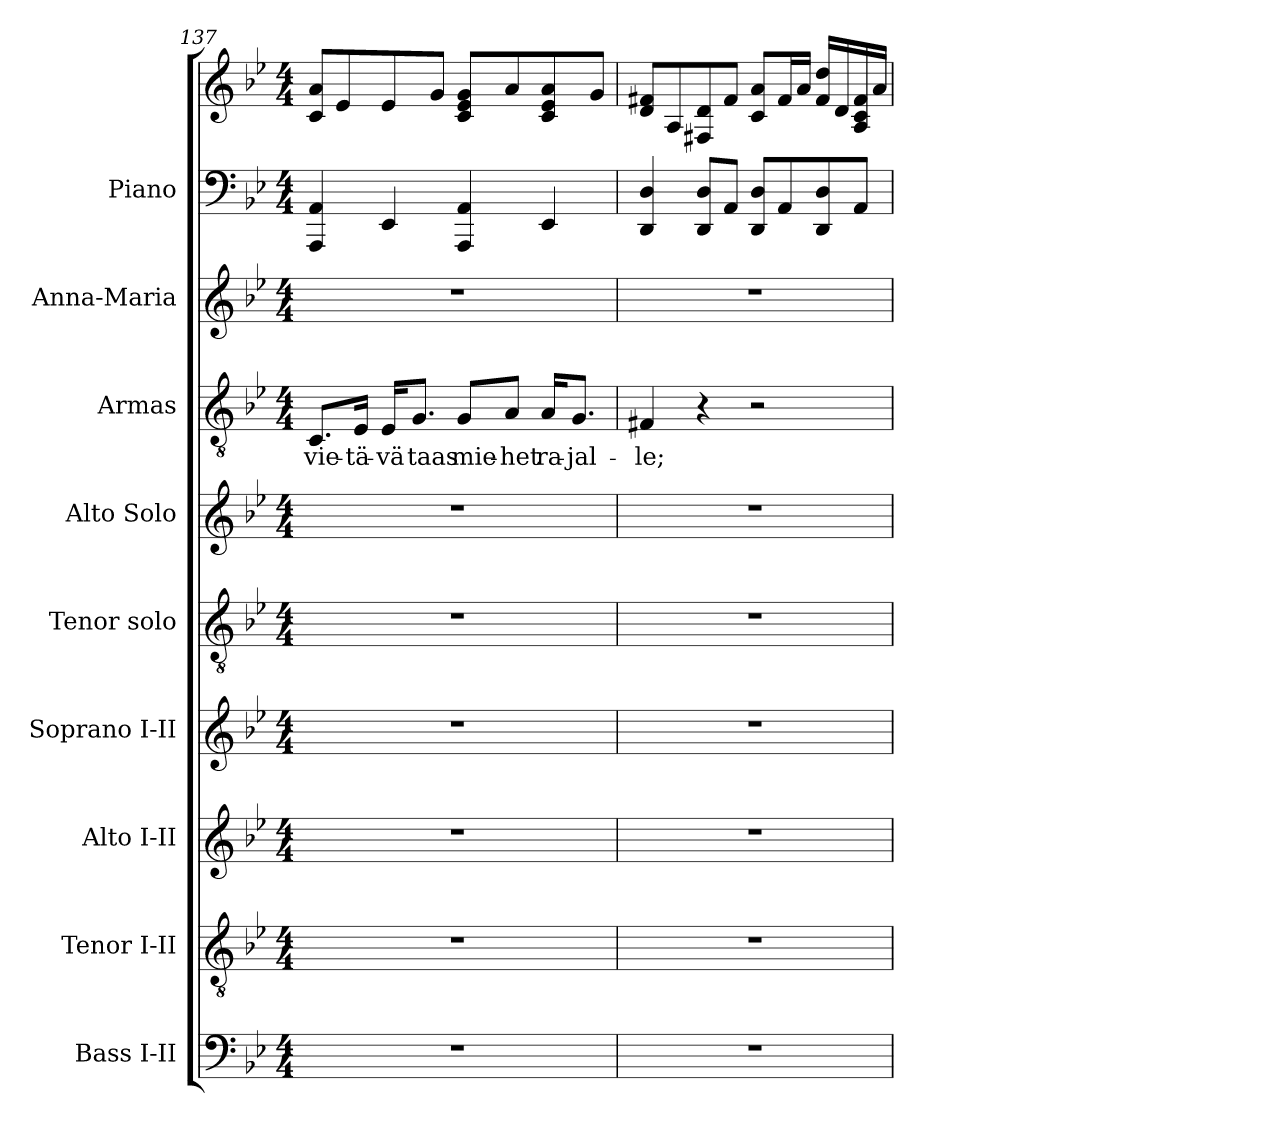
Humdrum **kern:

**kern	**kern	**kern	**kern	**kern	**kern	**kern	**text	**kern	**kern	**kern
*part9	*part8	*part7	*part6	*part5	*part4	*part3	*part3	*part2	*part1	*part1
*staff10	*staff9	*staff8	*staff7	*staff6	*staff5	*staff4	*staff4	*staff3	*staff2	*staff1
*I"Bass I-II	*I"Tenor I-II	*I"Alto I-II	*I"Soprano I-II	*I"Tenor solo	*I"Alto Solo	*I"Armas	*	*I"Anna-Maria	*I"Piano	*
*I'B.	*I'T.	*I'A.	*I'S.	*I'T. Solo	*I'A. Solo	*I'Armas	*	*I'A-M	*I'Pno.	*
*clefF4	*clefGv2	*clefG2	*clefG2	*clefGv2	*clefG2	*clefGv2	*	*clefG2	*clefF4	*clefG2
*	*ITrd7c12	*	*	*ITrd7c12	*	*ITrd7c12	*	*	*	*
*k[b-e-]	*k[b-e-]	*k[b-e-]	*k[b-e-]	*k[b-e-]	*k[b-e-]	*k[b-e-]	*	*k[b-e-]	*k[b-e-]	*k[b-e-]
*B-:	*B-:	*B-:	*B-:	*B-:	*B-:	*B-:	*	*B-:	*B-:	*B-:
*M4/4	*M4/4	*M4/4	*M4/4	*M4/4	*M4/4	*M4/4	*	*M4/4	*M4/4	*M4/4
=137	=137	=137	=137	=137	=137	=137	=137	=137	=137	=137
!	!	!	!	!	!	!	!LO:LY:b:color=#000000	!	!	!
1r	1r	1r	1r	1r	1r	8.CCi/L	vie-	1r	4AAAi/ 4AAi	8ci/ 8aiL
.	.	.	.	.	.	.	.	.	.	8e-i/
!	!	!	!	!	!	!	!LO:LY:b:color=#000000	!	!	!
.	.	.	.	.	.	16EE-i/Jk	-tä-	.	.	.
!	!	!	!	!	!	!	!LO:LY:b:color=#000000	!	!	!
.	.	.	.	.	.	16EE-i/KL	-vä	.	4EE-i/	8e-i/
!	!	!	!	!	!	!	!LO:LY:b:color=#000000	!	!	!
.	.	.	.	.	.	8.GGi/J	taas	.	.	.
.	.	.	.	.	.	.	.	.	.	8gi/J
!	!	!	!	!	!	!	!LO:LY:b:color=#000000	!	!	!
.	.	.	.	.	.	8GGi/L	mie-	.	4AAAi/ 4AAi	8ci/ 8e-i 8giL
!	!	!	!	!	!	!	!LO:LY:b:color=#000000	!	!	!
.	.	.	.	.	.	8AAi/J	-het	.	.	8ai/
!	!	!	!	!	!	!	!LO:LY:b:color=#000000	!	!	!
.	.	.	.	.	.	16AAi/KL	ra-	.	4EE-i/	8ci/ 8e-i 8ai
!	!	!	!	!	!	!	!LO:LY:b:color=#000000	!	!	!
.	.	.	.	.	.	8.GGi/J	-jal-	.	.	.
.	.	.	.	.	.	.	.	.	.	8gi/J
!!LO:LB:g=z
=138	=138	=138	=138	=138	=138	=138	=138	=138	=138	=138
!	!	!	!	!	!	!	!LO:LY:b:color=#000000	!	!	!
1r	1r	1r	1r	1r	1r	4FF#Xi/	-le;	1r	4DDi/ 4Di	8di/ 8f#XiL
.	.	.	.	.	.	.	.	.	.	8Ai/
.	.	.	.	.	.	4r	.	.	8DDi/ 8DiL	8F#Xi/ 8di
.	.	.	.	.	.	.	.	.	8AAi/J	8f#i/J
.	.	.	.	.	.	2r	.	.	8DDi/ 8DiL	8ci/ 8aiL
.	.	.	.	.	.	.	.	.	8AAi/	16f#i/L
.	.	.	.	.	.	.	.	.	.	16ai/JJ
.	.	.	.	.	.	.	.	.	8DDi/ 8Di	16f#i/ 16ddiLL
.	.	.	.	.	.	.	.	.	.	16di/
.	.	.	.	.	.	.	.	.	8AAi/J	16Ai/ 16ci 16f#i
.	.	.	.	.	.	.	.	.	.	16ai/JJ
=	=	=	=	=	=	=	=	=	=	=
*-	*-	*-	*-	*-	*-	*-	*-	*-	*-	*-
